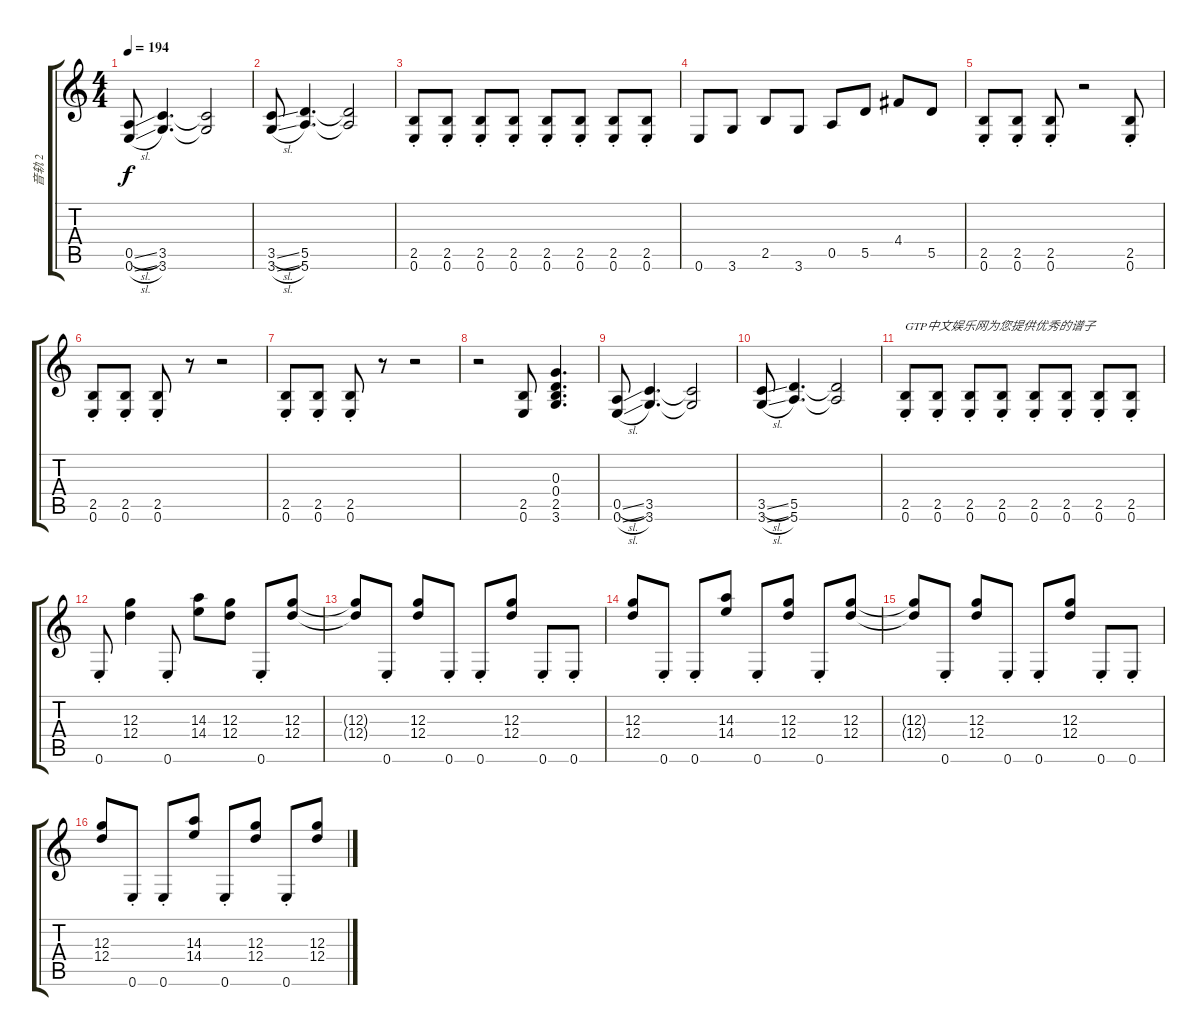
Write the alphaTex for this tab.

\track ("音轨 2" "音轨 2") {instrument overdrivenguitar}
\staff {score tabs}
\tuning (E4 B3 G3 D3 A2 E2) {hide}
\ts (4 4)
\tempo 194
\clef g2
\ks c
(0.5{sl} 0.6{sl}).8{dy f} (3.5 3.6).4{d} (3.5{t} 3.6{t}).2 |
(3.5{sl} 3.6{sl}).8 (5.5 5.6).4{d} (5.5{t} 5.6{t}).2 |
(2.5{st} 0.6{st}).8 (2.5{st} 0.6{st}).8 (2.5{st} 0.6{st}).8 (2.5{st} 0.6{st}).8 (2.5{st} 0.6{st}).8 (2.5{st} 0.6{st}).8 (2.5{st} 0.6{st}).8 (2.5{st} 0.6{st}).8 |
0.6.8{volume 16} 3.6.8 2.5.8 3.6.8 0.5.8 5.5.8 4.4.8 5.5.8 |
(2.5{st} 0.6{st}).8{volume 13} (2.5{st} 0.6{st}).8 (2.5{st} 0.6{st}).8 r.2 (2.5{st} 0.6{st}).8 |
(2.5{st} 0.6{st}).8 (2.5{st} 0.6{st}).8 (2.5{st} 0.6{st}).8 r.8 r.2 |
(2.5{st} 0.6{st}).8 (2.5{st} 0.6{st}).8 (2.5{st} 0.6{st}).8 r.8 r.2 |
r.2 (2.5 0.6).8 (0.3 0.4 2.5 3.6).4{d} |
(0.5{sl} 0.6{sl}).8 (3.5 3.6).4{d} (3.5{t} 3.6{t}).2 |
(3.5{sl} 3.6{sl}).8 (5.5 5.6).4{d} (5.5{t} 5.6{t}).2 |
(2.5{st} 0.6{st}).8{txt "GTP中文娱乐网为您提供优秀的谱子"} (2.5{st} 0.6{st}).8 (2.5{st} 0.6{st}).8 (2.5{st} 0.6{st}).8 (2.5{st} 0.6{st}).8 (2.5{st} 0.6{st}).8 (2.5{st} 0.6{st}).8 (2.5{st} 0.6{st}).8 |
0.6{st}.8 (12.3 12.4).4 0.6{st}.8 (14.3 14.4).8 (12.3 12.4).8 0.6{st}.8 (12.3 12.4).8 |
(12.3{t} 12.4{t}).8 0.6{st}.8 (12.3 12.4).8 0.6{st}.8 0.6{st}.8 (12.3 12.4).8 0.6{st}.8 0.6{st}.8 |
(12.3 12.4).8 0.6{st}.8 0.6{st}.8 (14.3 14.4).8 0.6{st}.8 (12.3 12.4).8 0.6{st}.8 (12.3 12.4).8 |
(12.3{t} 12.4{t}).8 0.6{st}.8 (12.3 12.4).8 0.6{st}.8 0.6{st}.8 (12.3 12.4).8 0.6{st}.8 0.6{st}.8 |
(12.3 12.4).8 0.6{st}.8 0.6{st}.8 (14.3 14.4).8 0.6{st}.8 (12.3 12.4).8 0.6{st}.8 (12.3 12.4).8
